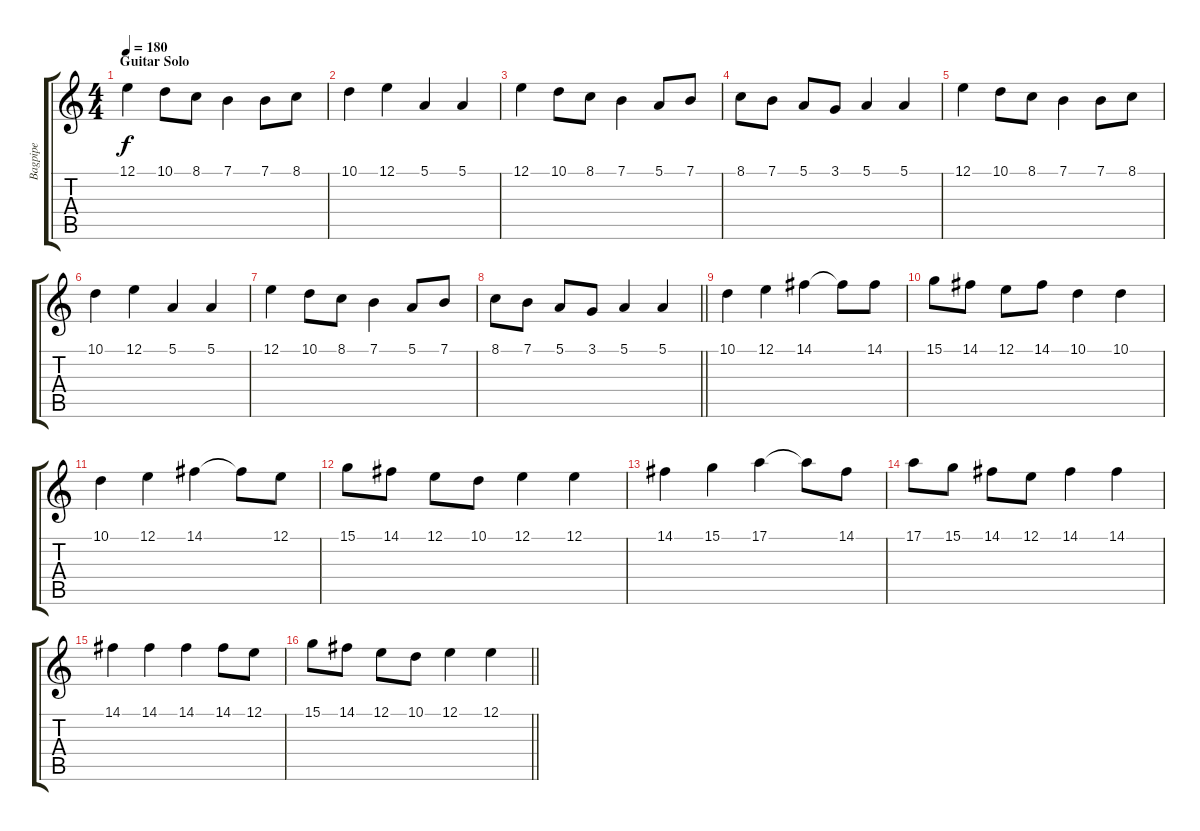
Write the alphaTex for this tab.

\track ("Bagpipe" "Bagpipe") {instrument bagpipe}
\staff {score tabs}
\tuning (E4 B3 G3 D3 A2 E2) {hide}
\ts (4 4)
\section ("" "Guitar Solo")
\tempo 180
\clef g2
\ks c
12.1.4{dy f volume 11} 10.1.8 8.1.8 7.1.4 7.1.8 8.1.8 |
10.1.4 12.1.4 5.1.4 5.1.4 |
12.1.4 10.1.8 8.1.8 7.1.4 5.1.8 7.1.8 |
8.1.8 7.1.8 5.1.8 3.1.8 5.1.4 5.1.4 |
12.1.4 10.1.8 8.1.8 7.1.4 7.1.8 8.1.8 |
10.1.4 12.1.4 5.1.4 5.1.4 |
12.1.4 10.1.8 8.1.8 7.1.4 5.1.8 7.1.8 |
\barLineRight lightlight
8.1.8 7.1.8 5.1.8 3.1.8 5.1.4 5.1.4 |
10.1.4 12.1.4 14.1.4 14.1{t}.8 14.1.8 |
15.1.8 14.1.8 12.1.8 14.1.8 10.1.4 10.1.4 |
10.1.4 12.1.4 14.1.4 14.1{t}.8 12.1.8 |
15.1.8 14.1.8 12.1.8 10.1.8 12.1.4 12.1.4 |
14.1.4 15.1.4 17.1.4 17.1{t}.8 14.1.8 |
17.1.8 15.1.8 14.1.8 12.1.8 14.1.4 14.1.4 |
14.1.4 14.1.4 14.1.4 14.1.8 12.1.8 |
\barLineRight lightlight
15.1.8 14.1.8 12.1.8 10.1.8 12.1.4 12.1.4
